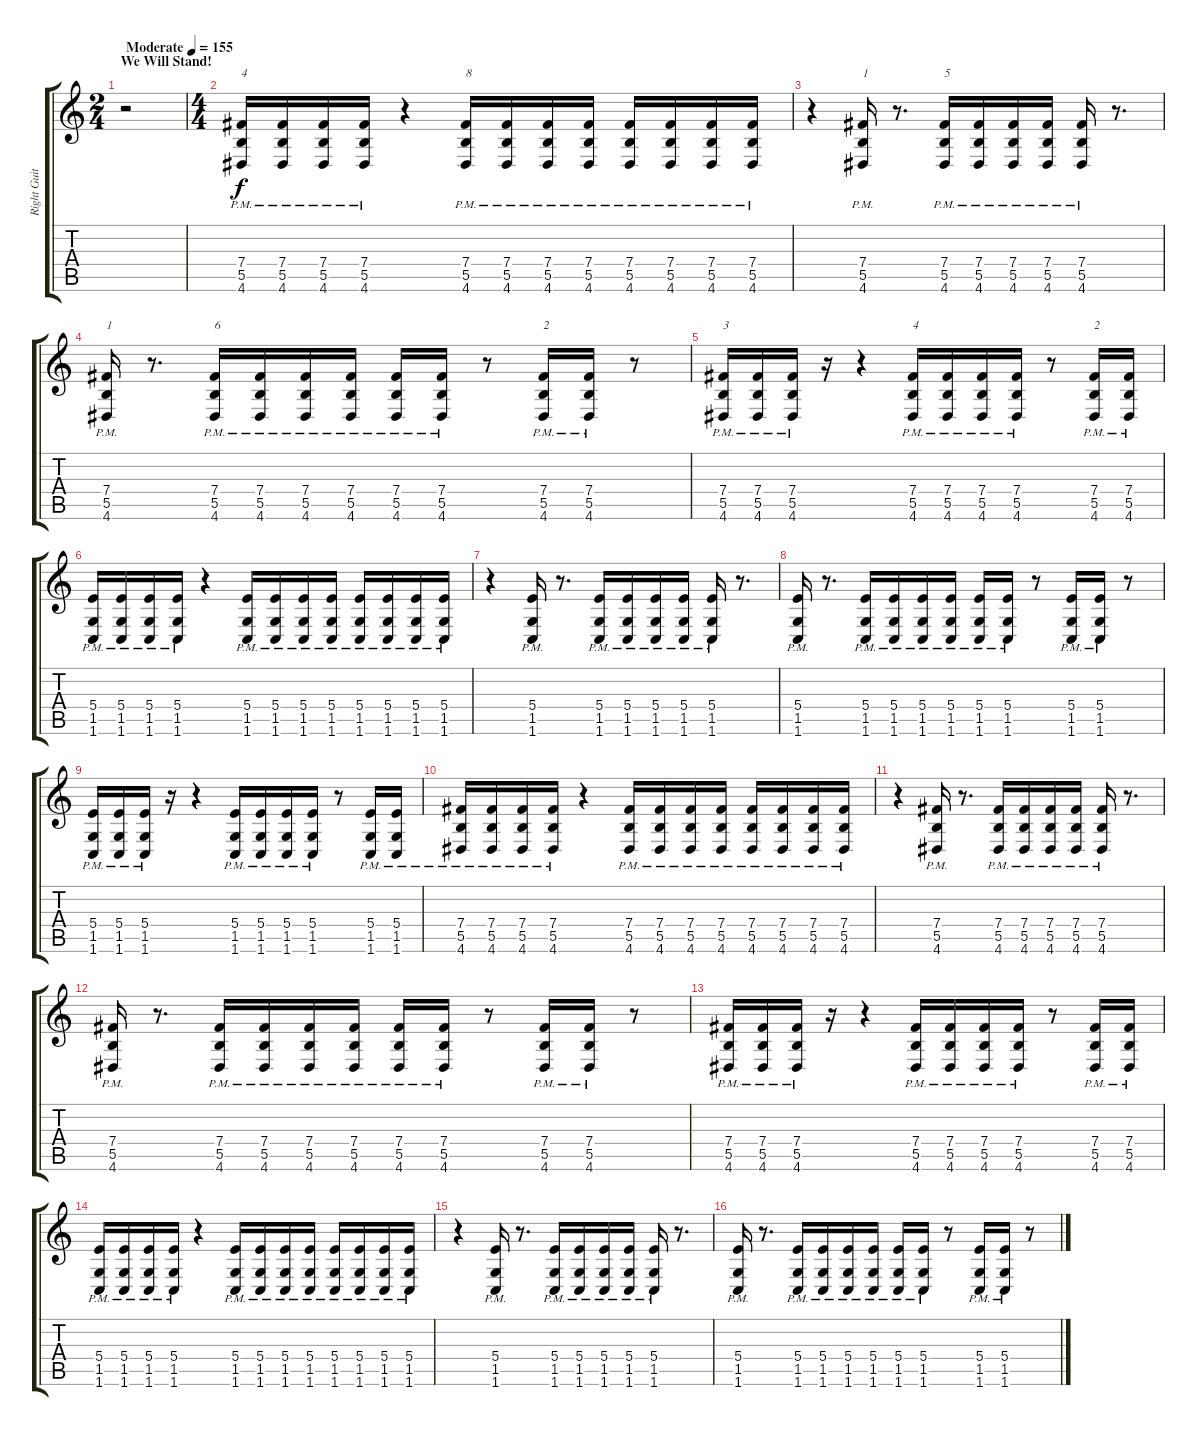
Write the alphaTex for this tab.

\track ("Right Guitar" "Right Guit") {instrument distortionguitar}
\staff {score tabs}
\tuning (Db4 Ab3 E3 B2 Gb2 B1) {hide}
\ts (2 4)
\section ("" "We Will Stand!")
\tempo (155 "Moderate")
\clef g2
\ks c
r.2{dy f instrument distortionguitar} |
\ts (4 4)
(7.4{pm} 5.5{pm} 4.6{pm}).16{txt "4"} (7.4{pm} 5.5{pm} 4.6{pm}).16 (7.4{pm} 5.5{pm} 4.6{pm}).16 (7.4{pm} 5.5{pm} 4.6{pm}).16 r.4 (7.4{pm} 5.5{pm} 4.6{pm}).16{txt "8"} (7.4{pm} 5.5{pm} 4.6{pm}).16 (7.4{pm} 5.5{pm} 4.6{pm}).16 (7.4{pm} 5.5{pm} 4.6{pm}).16 (7.4{pm} 5.5{pm} 4.6{pm}).16 (7.4{pm} 5.5{pm} 4.6{pm}).16 (7.4{pm} 5.5{pm} 4.6{pm}).16 (7.4{pm} 5.5{pm} 4.6{pm}).16 |
r.4 (7.4{pm} 5.5{pm} 4.6{pm}).16{txt "1"} r.8{d} (7.4{pm} 5.5{pm} 4.6{pm}).16{txt "5"} (7.4{pm} 5.5{pm} 4.6{pm}).16 (7.4{pm} 5.5{pm} 4.6{pm}).16 (7.4{pm} 5.5{pm} 4.6{pm}).16 (7.4{pm} 5.5{pm} 4.6{pm}).16 r.8{d} |
(7.4{pm} 5.5{pm} 4.6{pm}).16{txt "1"} r.8{d} (7.4{pm} 5.5{pm} 4.6{pm}).16{txt "6"} (7.4{pm} 5.5{pm} 4.6{pm}).16 (7.4{pm} 5.5{pm} 4.6{pm}).16 (7.4{pm} 5.5{pm} 4.6{pm}).16 (7.4{pm} 5.5{pm} 4.6{pm}).16 (7.4{pm} 5.5{pm} 4.6{pm}).16 r.8 (7.4{pm} 5.5{pm} 4.6{pm}).16{txt "2"} (7.4{pm} 5.5{pm} 4.6{pm}).16 r.8 |
(7.4{pm} 5.5{pm} 4.6{pm}).16{txt "3"} (7.4{pm} 5.5{pm} 4.6{pm}).16 (7.4{pm} 5.5{pm} 4.6{pm}).16 r.16 r.4 (7.4{pm} 5.5{pm} 4.6{pm}).16{txt "4"} (7.4{pm} 5.5{pm} 4.6{pm}).16 (7.4{pm} 5.5{pm} 4.6{pm}).16 (7.4{pm} 5.5{pm} 4.6{pm}).16 r.8 (7.4{pm} 5.5{pm} 4.6{pm}).16{txt "2"} (7.4{pm} 5.5{pm} 4.6{pm}).16 |
(5.4{pm} 1.5{pm} 1.6{pm}).16 (5.4{pm} 1.5{pm} 1.6{pm}).16 (5.4{pm} 1.5{pm} 1.6{pm}).16 (5.4{pm} 1.5{pm} 1.6{pm}).16 r.4 (5.4{pm} 1.5{pm} 1.6{pm}).16 (5.4{pm} 1.5{pm} 1.6{pm}).16 (5.4{pm} 1.5{pm} 1.6{pm}).16 (5.4{pm} 1.5{pm} 1.6{pm}).16 (5.4{pm} 1.5{pm} 1.6{pm}).16 (5.4{pm} 1.5{pm} 1.6{pm}).16 (5.4{pm} 1.5{pm} 1.6{pm}).16 (5.4{pm} 1.5{pm} 1.6{pm}).16 |
r.4 (5.4{pm} 1.5{pm} 1.6{pm}).16 r.8{d} (5.4{pm} 1.5{pm} 1.6{pm}).16 (5.4{pm} 1.5{pm} 1.6{pm}).16 (5.4{pm} 1.5{pm} 1.6{pm}).16 (5.4{pm} 1.5{pm} 1.6{pm}).16 (5.4{pm} 1.5{pm} 1.6{pm}).16 r.8{d} |
(5.4{pm} 1.5{pm} 1.6{pm}).16 r.8{d} (5.4{pm} 1.5{pm} 1.6{pm}).16 (5.4{pm} 1.5{pm} 1.6{pm}).16 (5.4{pm} 1.5{pm} 1.6{pm}).16 (5.4{pm} 1.5{pm} 1.6{pm}).16 (5.4{pm} 1.5{pm} 1.6{pm}).16 (5.4{pm} 1.5{pm} 1.6{pm}).16 r.8 (5.4{pm} 1.5{pm} 1.6{pm}).16 (5.4{pm} 1.5{pm} 1.6{pm}).16 r.8 |
(5.4{pm} 1.5{pm} 1.6{pm}).16 (5.4{pm} 1.5{pm} 1.6{pm}).16 (5.4{pm} 1.5{pm} 1.6{pm}).16 r.16 r.4 (5.4{pm} 1.5{pm} 1.6{pm}).16 (5.4{pm} 1.5{pm} 1.6{pm}).16 (5.4{pm} 1.5{pm} 1.6{pm}).16 (5.4{pm} 1.5{pm} 1.6{pm}).16 r.8 (5.4{pm} 1.5{pm} 1.6{pm}).16 (5.4{pm} 1.5{pm} 1.6{pm}).16 |
(7.4{pm} 5.5{pm} 4.6{pm}).16 (7.4{pm} 5.5{pm} 4.6{pm}).16 (7.4{pm} 5.5{pm} 4.6{pm}).16 (7.4{pm} 5.5{pm} 4.6{pm}).16 r.4 (7.4{pm} 5.5{pm} 4.6{pm}).16 (7.4{pm} 5.5{pm} 4.6{pm}).16 (7.4{pm} 5.5{pm} 4.6{pm}).16 (7.4{pm} 5.5{pm} 4.6{pm}).16 (7.4{pm} 5.5{pm} 4.6{pm}).16 (7.4{pm} 5.5{pm} 4.6{pm}).16 (7.4{pm} 5.5{pm} 4.6{pm}).16 (7.4{pm} 5.5{pm} 4.6{pm}).16 |
r.4 (7.4{pm} 5.5{pm} 4.6{pm}).16 r.8{d} (7.4{pm} 5.5{pm} 4.6{pm}).16 (7.4{pm} 5.5{pm} 4.6{pm}).16 (7.4{pm} 5.5{pm} 4.6{pm}).16 (7.4{pm} 5.5{pm} 4.6{pm}).16 (7.4{pm} 5.5{pm} 4.6{pm}).16 r.8{d} |
(7.4{pm} 5.5{pm} 4.6{pm}).16 r.8{d} (7.4{pm} 5.5{pm} 4.6{pm}).16 (7.4{pm} 5.5{pm} 4.6{pm}).16 (7.4{pm} 5.5{pm} 4.6{pm}).16 (7.4{pm} 5.5{pm} 4.6{pm}).16 (7.4{pm} 5.5{pm} 4.6{pm}).16 (7.4{pm} 5.5{pm} 4.6{pm}).16 r.8 (7.4{pm} 5.5{pm} 4.6{pm}).16 (7.4{pm} 5.5{pm} 4.6{pm}).16 r.8 |
(7.4{pm} 5.5{pm} 4.6{pm}).16 (7.4{pm} 5.5{pm} 4.6{pm}).16 (7.4{pm} 5.5{pm} 4.6{pm}).16 r.16 r.4 (7.4{pm} 5.5{pm} 4.6{pm}).16 (7.4{pm} 5.5{pm} 4.6{pm}).16 (7.4{pm} 5.5{pm} 4.6{pm}).16 (7.4{pm} 5.5{pm} 4.6{pm}).16 r.8 (7.4{pm} 5.5{pm} 4.6{pm}).16 (7.4{pm} 5.5{pm} 4.6{pm}).16 |
(5.4{pm} 1.5{pm} 1.6{pm}).16 (5.4{pm} 1.5{pm} 1.6{pm}).16 (5.4{pm} 1.5{pm} 1.6{pm}).16 (5.4{pm} 1.5{pm} 1.6{pm}).16 r.4 (5.4{pm} 1.5{pm} 1.6{pm}).16 (5.4{pm} 1.5{pm} 1.6{pm}).16 (5.4{pm} 1.5{pm} 1.6{pm}).16 (5.4{pm} 1.5{pm} 1.6{pm}).16 (5.4{pm} 1.5{pm} 1.6{pm}).16 (5.4{pm} 1.5{pm} 1.6{pm}).16 (5.4{pm} 1.5{pm} 1.6{pm}).16 (5.4{pm} 1.5{pm} 1.6{pm}).16 |
r.4 (5.4{pm} 1.5{pm} 1.6{pm}).16 r.8{d} (5.4{pm} 1.5{pm} 1.6{pm}).16 (5.4{pm} 1.5{pm} 1.6{pm}).16 (5.4{pm} 1.5{pm} 1.6{pm}).16 (5.4{pm} 1.5{pm} 1.6{pm}).16 (5.4{pm} 1.5{pm} 1.6{pm}).16 r.8{d} |
(5.4{pm} 1.5{pm} 1.6{pm}).16 r.8{d} (5.4{pm} 1.5{pm} 1.6{pm}).16 (5.4{pm} 1.5{pm} 1.6{pm}).16 (5.4{pm} 1.5{pm} 1.6{pm}).16 (5.4{pm} 1.5{pm} 1.6{pm}).16 (5.4{pm} 1.5{pm} 1.6{pm}).16 (5.4{pm} 1.5{pm} 1.6{pm}).16 r.8 (5.4{pm} 1.5{pm} 1.6{pm}).16 (5.4{pm} 1.5{pm} 1.6{pm}).16 r.8
